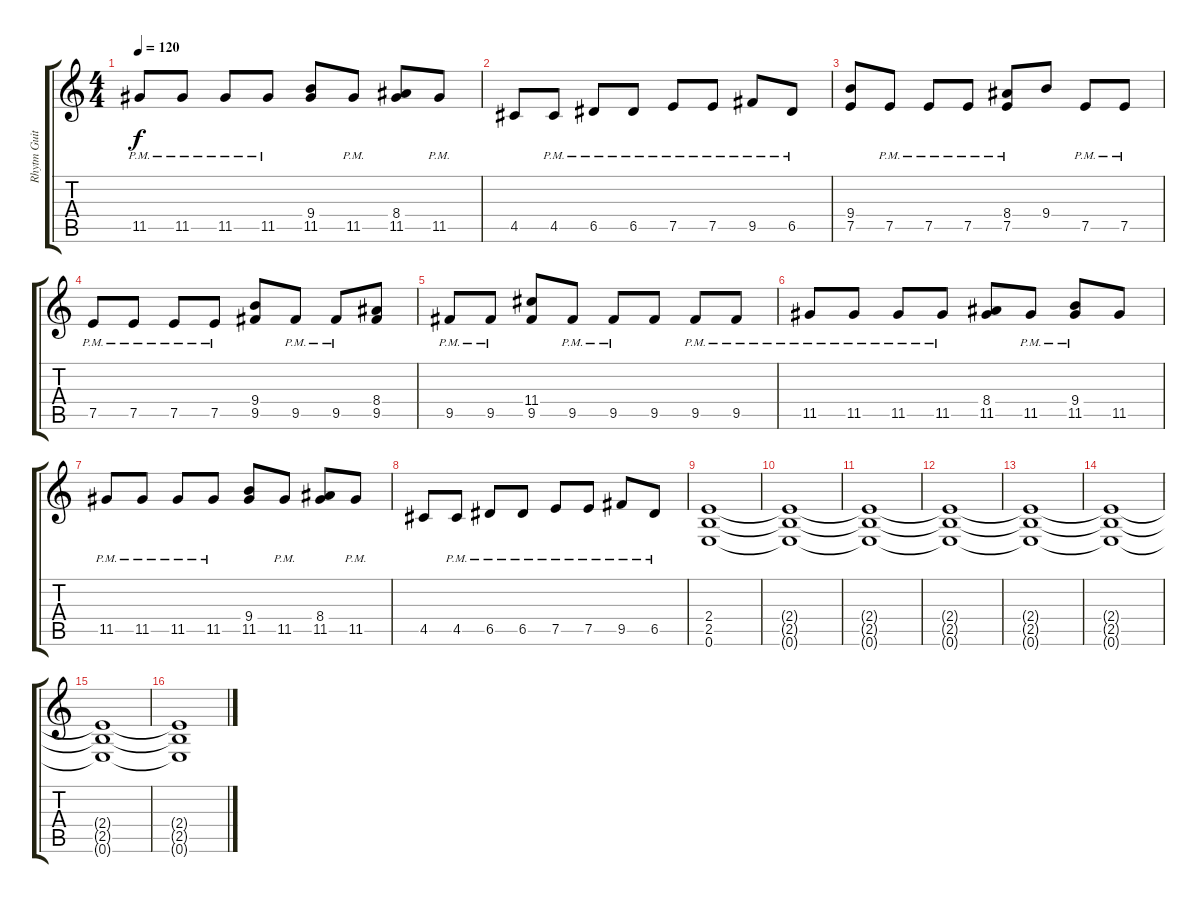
\track ("Rhytm Guitar" "Rhytm Guit") {instrument distortionguitar}
\staff {score tabs}
\tuning (E4 B3 G3 D3 A2 E2) {hide}
\ts (4 4)
\tempo 120
\clef g2
\ks c
11.5{pm}.8{dy f} 11.5{pm}.8 11.5{pm}.8 11.5{pm}.8 (9.4 11.5).8 11.5{pm}.8 (8.4 11.5).8 11.5{pm}.8 |
4.5.8 4.5{pm}.8 6.5{pm}.8 6.5{pm}.8 7.5{pm}.8 7.5{pm}.8 9.5{pm}.8 6.5{pm}.8 |
(9.4 7.5).8 7.5{pm}.8 7.5{pm}.8 7.5{pm}.8 (8.4 7.5{pm}).8 9.4.8 7.5{pm}.8 7.5{pm}.8 |
7.5{pm}.8 7.5{pm}.8 7.5{pm}.8 7.5{pm}.8 (9.4 9.5).8 9.5{pm}.8 9.5{pm}.8 (8.4 9.5).8 |
9.5{pm}.8 9.5{pm}.8 (11.4 9.5).8 9.5{pm}.8 9.5{pm}.8 9.5.8 9.5{pm}.8 9.5{pm}.8 |
11.5{pm}.8 11.5{pm}.8 11.5{pm}.8 11.5{pm}.8 (8.4 11.5).8 11.5{pm}.8 (9.4 11.5{pm}).8 11.5.8 |
11.5{pm}.8 11.5{pm}.8 11.5{pm}.8 11.5{pm}.8 (9.4 11.5).8 11.5{pm}.8 (8.4 11.5).8 11.5{pm}.8 |
4.5.8 4.5{pm}.8 6.5{pm}.8 6.5{pm}.8 7.5{pm}.8 7.5{pm}.8 9.5{pm}.8 6.5{pm}.8 |
(2.4 2.5 0.6).1 |
(2.4{t} 2.5{t} 0.6{t}).1 |
(2.4{t} 2.5{t} 0.6{t}).1 |
(2.4{t} 2.5{t} 0.6{t}).1{volume 3} |
(2.4{t} 2.5{t} 0.6{t}).1 |
(2.4{t} 2.5{t} 0.6{t}).1 |
(2.4{t} 2.5{t} 0.6{t}).1 |
(2.4{t} 2.5{t} 0.6{t}).1{volume 1}
